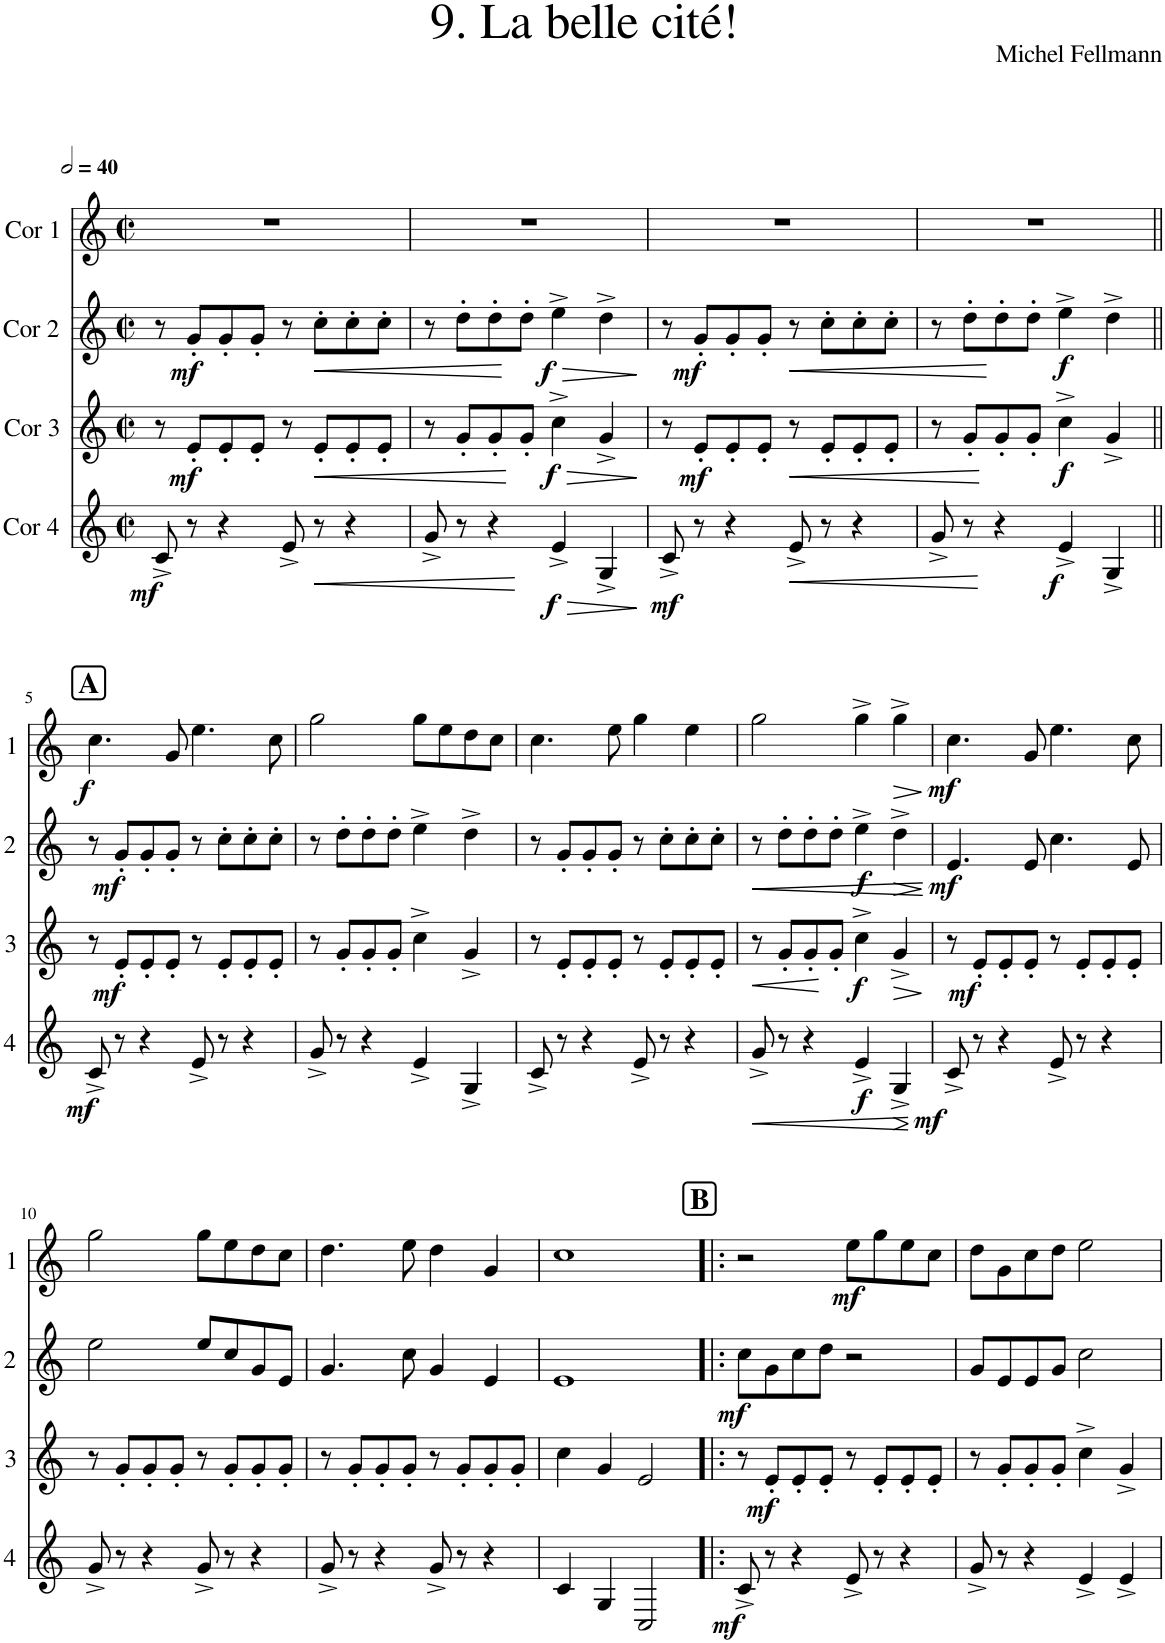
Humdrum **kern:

**kern	**dynam	**kern	**dynam	**kern	**dynam	**kern	**dynam
*part4	*part4	*part3	*part3	*part2	*part2	*part1	*part1
*staff4	*staff4	*staff3	*staff3	*staff2	*staff2	*staff1	*staff1
*I"Cor 4	*	*I"Cor 3	*	*I"Cor 2	*	*I"Cor 1	*
*clefG2	*	*clefG2	*	*clefG2	*	*clefG2	*
*Trd4c7	*	*Trd4c7	*	*Trd4c7	*	*Trd4c7	*
*k[]	*	*k[]	*	*k[]	*	*k[]	*
*M2/2	*	*M2/2	*	*M2/2	*	*M2/2	*
*met(c|)	*	*met(c|)	*	*met(c|)	*	*met(c|)	*
*MM80	*	*MM80	*	*MM80	*	*MM80	*
=1	=1	=1	=1	=1	=1	=1	=1
!	!LO:DY:b	!	!	!	!	!	!
8c^/	mf	8r	.	8r	.	1r	.
!	!	!	!LO:DY:b	!	!LO:DY:b	!	!
8r	.	8e'/L	mf	8g'/L	mf	.	.
4r	.	8e'/	.	8g'/	.	.	.
.	.	8e'/J	.	8g'/J	.	.	.
8e^/	.	8r	.	8r	.	.	.
!	!LO:HP:b	!	!LO:HP:b	!	!LO:HP:b	!	!
8r	<	8e'/L	<	8cc'\L	<	.	.
4r	.	8e'/	.	8cc'\	.	.	.
.	.	8e'/J	.	8cc'\J	.	.	.
.	[	.	[	.	[	.	.
=2	=2	=2	=2	=2	=2	=2	=2
8g^/	.	8r	.	8r	.	1r	.
8r	.	8g'/L	.	8dd'\L	.	.	.
4r	.	8g'/	.	8dd'\	.	.	.
.	.	8g'/J	.	8dd'\J	.	.	.
!	!LO:HP:b	!	!LO:HP:b	!	!LO:HP:b	!	!
!	!LO:DY:n=1:b	!	!LO:DY:n=1:b	!	!LO:DY:n=1:b	!	!
4e^/	> f	4cc^\	> f	4ee^\	> f	.	.
4G^/	.	4g^/	.	4dd^\	.	.	.
.	]	.	]	.	]	.	.
=3	=3	=3	=3	=3	=3	=3	=3
!	!LO:DY:b	!	!	!	!LO:DY:b	!	!
8c^/	mf	8r	.	8r	mf	1r	.
!	!	!	!LO:DY:b	!	!	!	!
8r	.	8e'/L	mf	8g'/L	.	.	.
4r	.	8e'/	.	8g'/	.	.	.
.	.	8e'/J	.	8g'/J	.	.	.
!	!LO:HP:b	!	!LO:HP:b	!	!LO:HP:b	!	!
8e^/	<	8r	<	8r	<	.	.
8r	.	8e'/L	.	8cc'\L	.	.	.
4r	.	8e'/	.	8cc'\	.	.	.
.	.	8e'/J	.	8cc'\J	.	.	.
.	[	.	[	.	[	.	.
=4	=4	=4	=4	=4	=4	=4	=4
8g^/	.	8r	.	8r	.	1r	.
8r	.	8g'/L	.	8dd'\L	.	.	.
4r	.	8g'/	.	8dd'\	.	.	.
.	.	8g'/J	.	8dd'\J	.	.	.
!	!LO:DY:b	!	!LO:DY:b	!	!LO:DY:b	!	!
4e^/	f	4cc^\	f	4ee^\	f	.	.
4G^/	.	4g^/	.	4dd^\	.	.	.
!!LO:LB:g=z
!!LO:REH:place=s1:a:B:cj:fs=14:t=A
=5||	=5||	=5||	=5||	=5||	=5||	=5||	=5||
!	!LO:DY:b	!	!	!	!	!	!LO:DY:b
8c^/	mf	8r	.	8r	.	4.cc\	f
!	!	!	!LO:DY:b	!	!LO:DY:b	!	!
8r	.	8e'/L	mf	8g'/L	mf	.	.
4r	.	8e'/	.	8g'/	.	.	.
.	.	8e'/J	.	8g'/J	.	8g/	.
8e^/	.	8r	.	8r	.	4.ee\	.
8r	.	8e'/L	.	8cc'\L	.	.	.
4r	.	8e'/	.	8cc'\	.	.	.
.	.	8e'/J	.	8cc'\J	.	8cc\	.
=6	=6	=6	=6	=6	=6	=6	=6
8g^/	.	8r	.	8r	.	2gg\	.
8r	.	8g'/L	.	8dd'\L	.	.	.
4r	.	8g'/	.	8dd'\	.	.	.
.	.	8g'/J	.	8dd'\J	.	.	.
4e^/	.	4cc^\	.	4ee^\	.	8gg\L	.
.	.	.	.	.	.	8ee\	.
4G^/	.	4g^/	.	4dd^\	.	8dd\	.
.	.	.	.	.	.	8cc\J	.
=7	=7	=7	=7	=7	=7	=7	=7
8c^/	.	8r	.	8r	.	4.cc\	.
8r	.	8e'/L	.	8g'/L	.	.	.
4r	.	8e'/	.	8g'/	.	.	.
.	.	8e'/J	.	8g'/J	.	8ee\	.
8e^/	.	8r	.	8r	.	4gg\	.
8r	.	8e'/L	.	8cc'\L	.	.	.
4r	.	8e'/	.	8cc'\	.	4ee\	.
.	.	8e'/J	.	8cc'\J	.	.	.
=8	=8	=8	=8	=8	=8	=8	=8
!	!LO:HP:b	!	!LO:HP:b	!	!LO:HP:b	!	!
8g^/	<	8r	<	8r	<	2gg\	.
8r	.	8g'/L	.	8dd'\L	.	.	.
4r	.	8g'/	.	8dd'\	.	.	.
.	.	8g'/J	.	8dd'\J	.	.	.
!	!LO:DY:b	!	!LO:DY:b	!	!LO:DY:b	!	!
4e^/	f	4cc^\	f	4ee^\	f	4gg^\	.
!	!LO:HP:b	!	!LO:HP:b	!	!LO:HP:b	!	!LO:HP:b
4G^/	>	4g^/	>	4dd^\	>	4gg^\	>
.	[ ]	.	[ ]	.	[ ]	.	]
=9	=9	=9	=9	=9	=9	=9	=9
!	!LO:DY:b	!	!	!	!LO:DY:b	!	!LO:DY:b
8c^/	mf	8r	.	4.e/	mf	4.cc\	mf
!	!	!	!LO:DY:b	!	!	!	!
8r	.	8e'/L	mf	.	.	.	.
4r	.	8e'/	.	.	.	.	.
.	.	8e'/J	.	8e/	.	8g/	.
8e^/	.	8r	.	4.cc\	.	4.ee\	.
8r	.	8e'/L	.	.	.	.	.
4r	.	8e'/	.	.	.	.	.
.	.	8e'/J	.	8e/	.	8cc\	.
!!LO:LB:g=z
=10	=10	=10	=10	=10	=10	=10	=10
8g^/	.	8r	.	2ee\	.	2gg\	.
8r	.	8g'/L	.	.	.	.	.
4r	.	8g'/	.	.	.	.	.
.	.	8g'/J	.	.	.	.	.
8g^/	.	8r	.	8ee/L	.	8gg\L	.
8r	.	8g'/L	.	8cc/	.	8ee\	.
4r	.	8g'/	.	8g/	.	8dd\	.
.	.	8g'/J	.	8e/J	.	8cc\J	.
=11	=11	=11	=11	=11	=11	=11	=11
8g^/	.	8r	.	4.g/	.	4.dd\	.
8r	.	8g'/L	.	.	.	.	.
4r	.	8g'/	.	.	.	.	.
.	.	8g'/J	.	8cc\	.	8ee\	.
8g^/	.	8r	.	4g/	.	4dd\	.
8r	.	8g'/L	.	.	.	.	.
4r	.	8g'/	.	4e/	.	4g/	.
.	.	8g'/J	.	.	.	.	.
=12	=12	=12	=12	=12	=12	=12	=12
4c/	.	4cc\	.	1e	.	1cc	.
4G/	.	4g/	.	.	.	.	.
2C/	.	2e/	.	.	.	.	.
!!LO:REH:place=s1:a:B:cj:fs=14:t=B
=13!|:	=13!|:	=13!|:	=13!|:	=13!|:	=13!|:	=13!|:	=13!|:
!	!LO:DY:b	!	!	!	!LO:DY:b	!	!
8c^/	mf	8r	.	8cc\L	mf	2r	.
!	!	!	!LO:DY:b	!	!	!	!
8r	.	8e'/L	mf	8g\	.	.	.
4r	.	8e'/	.	8cc\	.	.	.
.	.	8e'/J	.	8dd\J	.	.	.
!	!	!	!	!	!	!	!LO:DY:b
8e^/	.	8r	.	2r	.	8ee\L	mf
8r	.	8e'/L	.	.	.	8gg\	.
4r	.	8e'/	.	.	.	8ee\	.
.	.	8e'/J	.	.	.	8cc\J	.
=14	=14	=14	=14	=14	=14	=14	=14
8g^/	.	8r	.	8g/L	.	8dd\L	.
8r	.	8g'/L	.	8e/	.	8g\	.
4r	.	8g'/	.	8e/	.	8cc\	.
.	.	8g'/J	.	8g/J	.	8dd\J	.
4e^/	.	4cc^\	.	2cc\	.	2ee\	.
4e^/	.	4g^/	.	.	.	.	.
=	=	=	=	=	=	=	=
*-	*-	*-	*-	*-	*-	*-	*-
